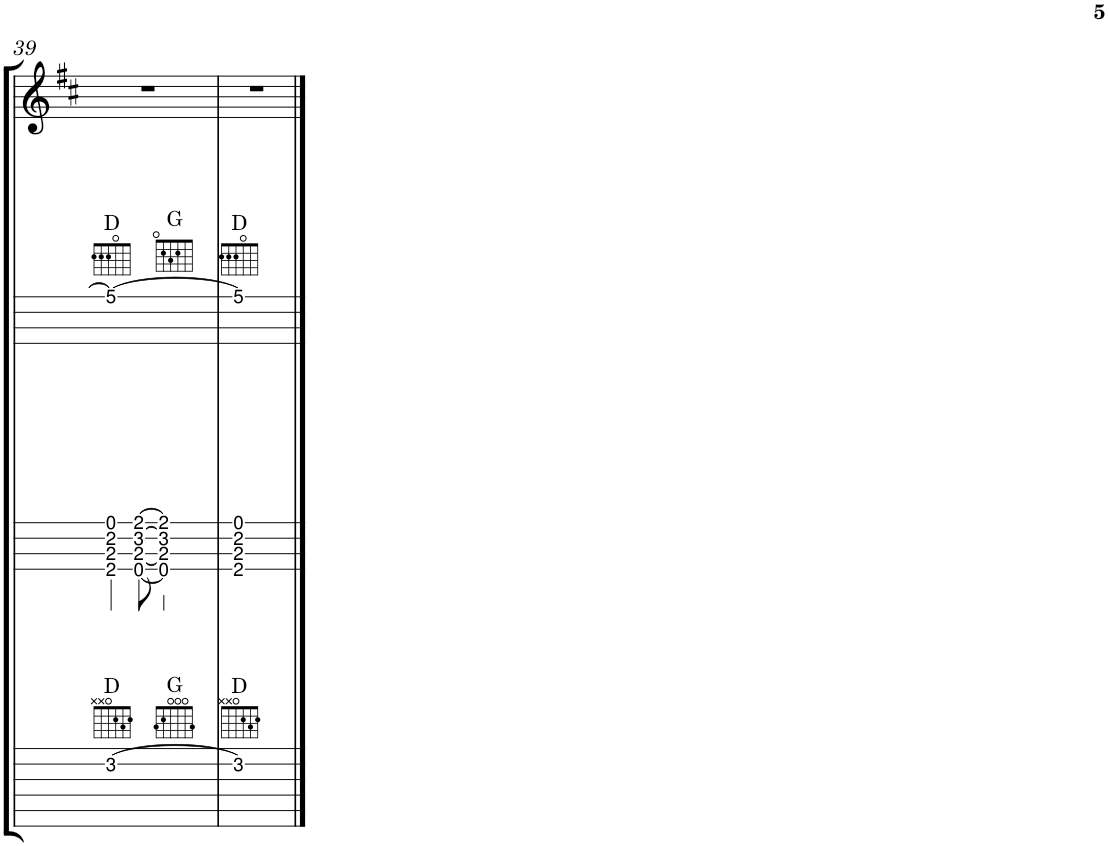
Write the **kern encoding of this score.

**kern	**harte	**kern	**kern	**harte	**kern
*part4	*part4	*part3	*part2	*part2	*part1
*staff4	*	*staff3	*staff2	*	*staff1
*I"Guitar	*	*I"Ukulele	*I"Ukulele	*	*I"Mandolin
!!LO:PB:g=z
*	*	*	*	*	*clefG2
*k[f#c#]	*	*k[f#c#]	*k[f#c#]	*	*k[f#c#]
*D:	*	*D:	*D:	*	*D:
*M4/4	*	*M4/4	*M4/4	*	*M4/4
=39	=39	=39	=39	=39	=39
*^	*	*	*^	*	*
[1d	2ryy	D:maj	4A\ 4d\ 4f#\ 4a\	1dd_	2ryy	D:maj	1r
.	.	.	[8G\ [8d\ [8g\ [8b\	.	.	.	.
.	.	.	2G\] 2d\] 2g\] 2b\]	.	.	.	.
.	2ryy	G:maj	.	.	2ryy	G:maj	.
.	.	.	8ryy	.	.	.	.
*v	*v	*	*	*v	*v	*	*
=40	=40	=40	=40	=40	=40
1d]	D:maj	1A 1d 1f# 1a	1dd]	D:maj	1r
==	==	==	==	==	==
*-	*-	*-	*-	*-	*-
